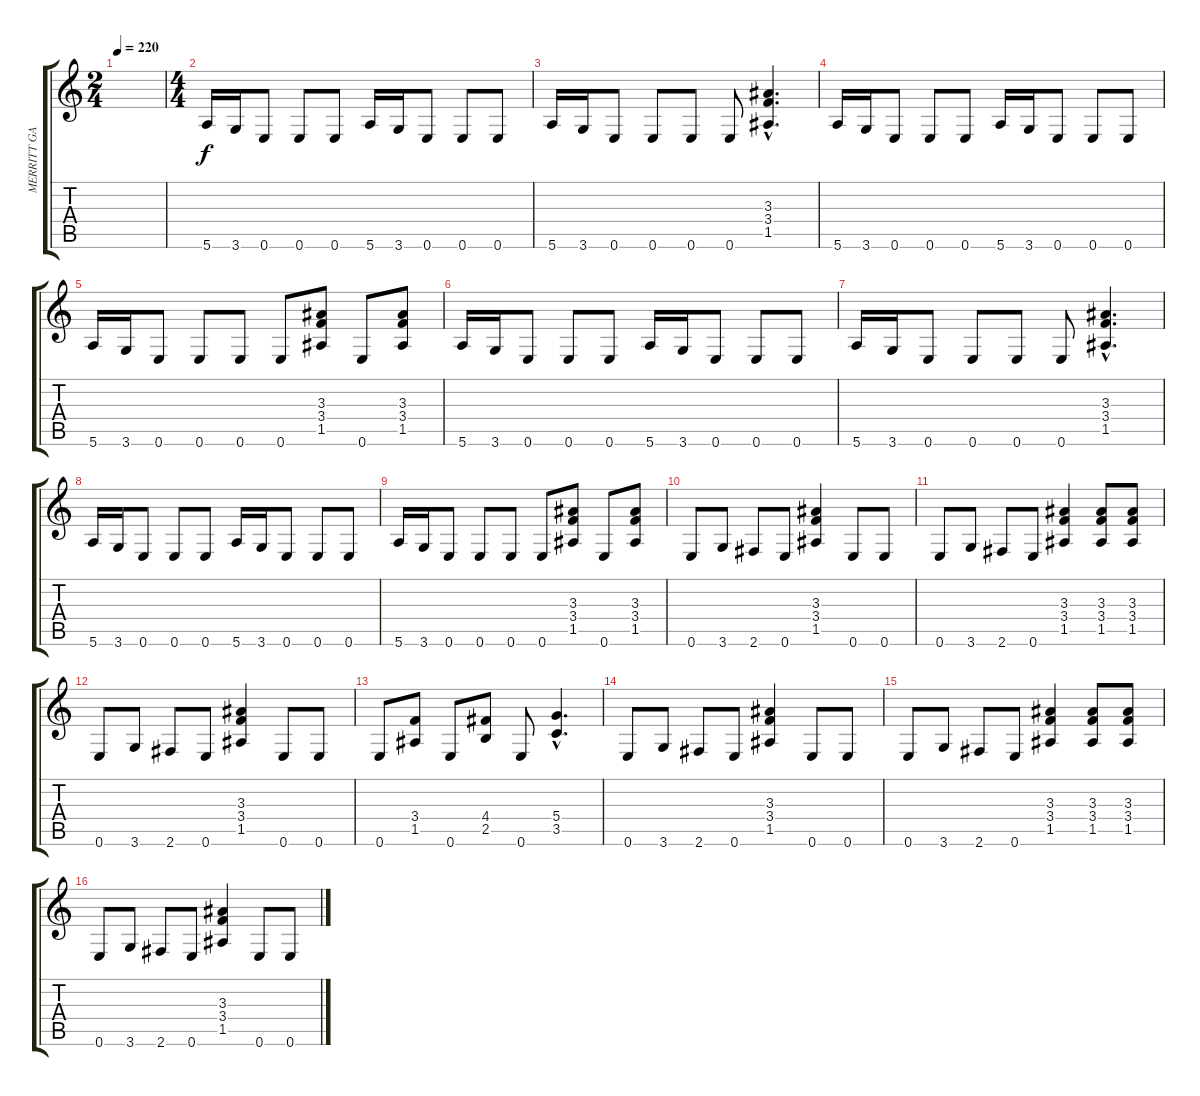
\track ("MERRITT GANT - -Guitar" "MERRITT GA") {instrument distortionguitar}
\staff {score tabs}
\tuning (E4 B3 G3 D3 A2 E2) {hide}
\ts (2 4)
\tempo 220
\clef g2
\ks c
|
\ts (4 4)
5.6.16 3.6.16 0.6.8 0.6.8 0.6.8 5.6.16 3.6.16 0.6.8 0.6.8 0.6.8 |
5.6.16 3.6.16 0.6.8 0.6.8 0.6.8 0.6.8 (3.3{hac} 3.4{hac} 1.5{hac}).4{d} |
5.6.16 3.6.16 0.6.8 0.6.8 0.6.8 5.6.16 3.6.16 0.6.8 0.6.8 0.6.8 |
5.6.16 3.6.16 0.6.8 0.6.8 0.6.8 0.6.8 (3.3 3.4 1.5).8 0.6.8 (3.3 3.4 1.5).8 |
5.6.16 3.6.16 0.6.8 0.6.8 0.6.8 5.6.16 3.6.16 0.6.8 0.6.8 0.6.8 |
5.6.16 3.6.16 0.6.8 0.6.8 0.6.8 0.6.8 (3.3{hac} 3.4{hac} 1.5{hac}).4{d} |
5.6.16 3.6.16 0.6.8 0.6.8 0.6.8 5.6.16 3.6.16 0.6.8 0.6.8 0.6.8 |
5.6.16 3.6.16 0.6.8 0.6.8 0.6.8 0.6.8 (3.3 3.4 1.5).8 0.6.8 (3.3 3.4 1.5).8 |
0.6.8 3.6.8 2.6.8 0.6.8 (3.3 3.4 1.5).4 0.6.8 0.6.8 |
0.6.8 3.6.8 2.6.8 0.6.8 (3.3 3.4 1.5).4 (3.3 3.4 1.5).8 (3.3 3.4 1.5).8 |
0.6.8 3.6.8 2.6.8 0.6.8 (3.3 3.4 1.5).4 0.6.8 0.6.8 |
0.6.8 (3.4 1.5).8 0.6.8 (4.4 2.5).8 0.6.8 (5.4{hac} 3.5{hac}).4{d} |
0.6.8 3.6.8 2.6.8 0.6.8 (3.3 3.4 1.5).4 0.6.8 0.6.8 |
0.6.8 3.6.8 2.6.8 0.6.8 (3.3 3.4 1.5).4 (3.3 3.4 1.5).8 (3.3 3.4 1.5).8 |
0.6.8 3.6.8 2.6.8 0.6.8 (3.3 3.4 1.5).4 0.6.8 0.6.8
